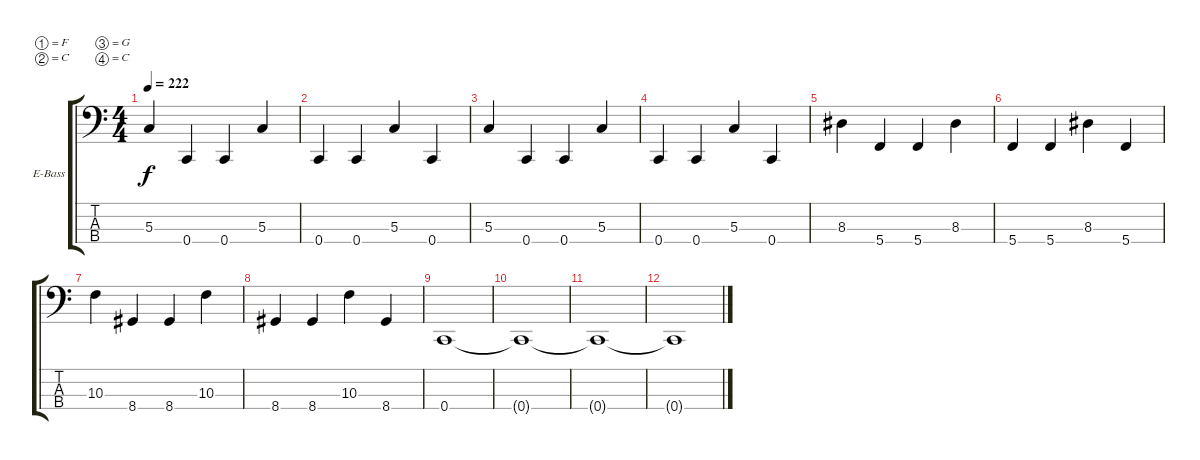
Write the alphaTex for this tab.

\defaultSystemsLayout 4
\bracketExtendMode groupsimilarinstruments
\firstSystemTrackNameOrientation horizontal
\otherSystemsTrackNameOrientation horizontal
\track ("Electric Bass" "E-Bass") {mute instrument electricbassfinger}
\staff {score tabs}
\tuning (F2 C2 G1 C1)
\ts (4 4)
\tempo 222
\clef f4
\ks c
5.3.4{dy f} 0.4.4 0.4.4 5.3.4 |
0.4.4 0.4.4 5.3.4 0.4.4 |
5.3.4 0.4.4 0.4.4 5.3.4 |
0.4.4 0.4.4 5.3.4 0.4.4 |
8.3.4 5.4.4 5.4.4 8.3.4 |
5.4.4 5.4.4 8.3.4 5.4.4 |
10.3.4 8.4.4 8.4.4 10.3.4 |
8.4.4 8.4.4 10.3.4 8.4.4 |
0.4.1 |
0.4{t}.1 |
0.4{t}.1 |
0.4{t}.1
